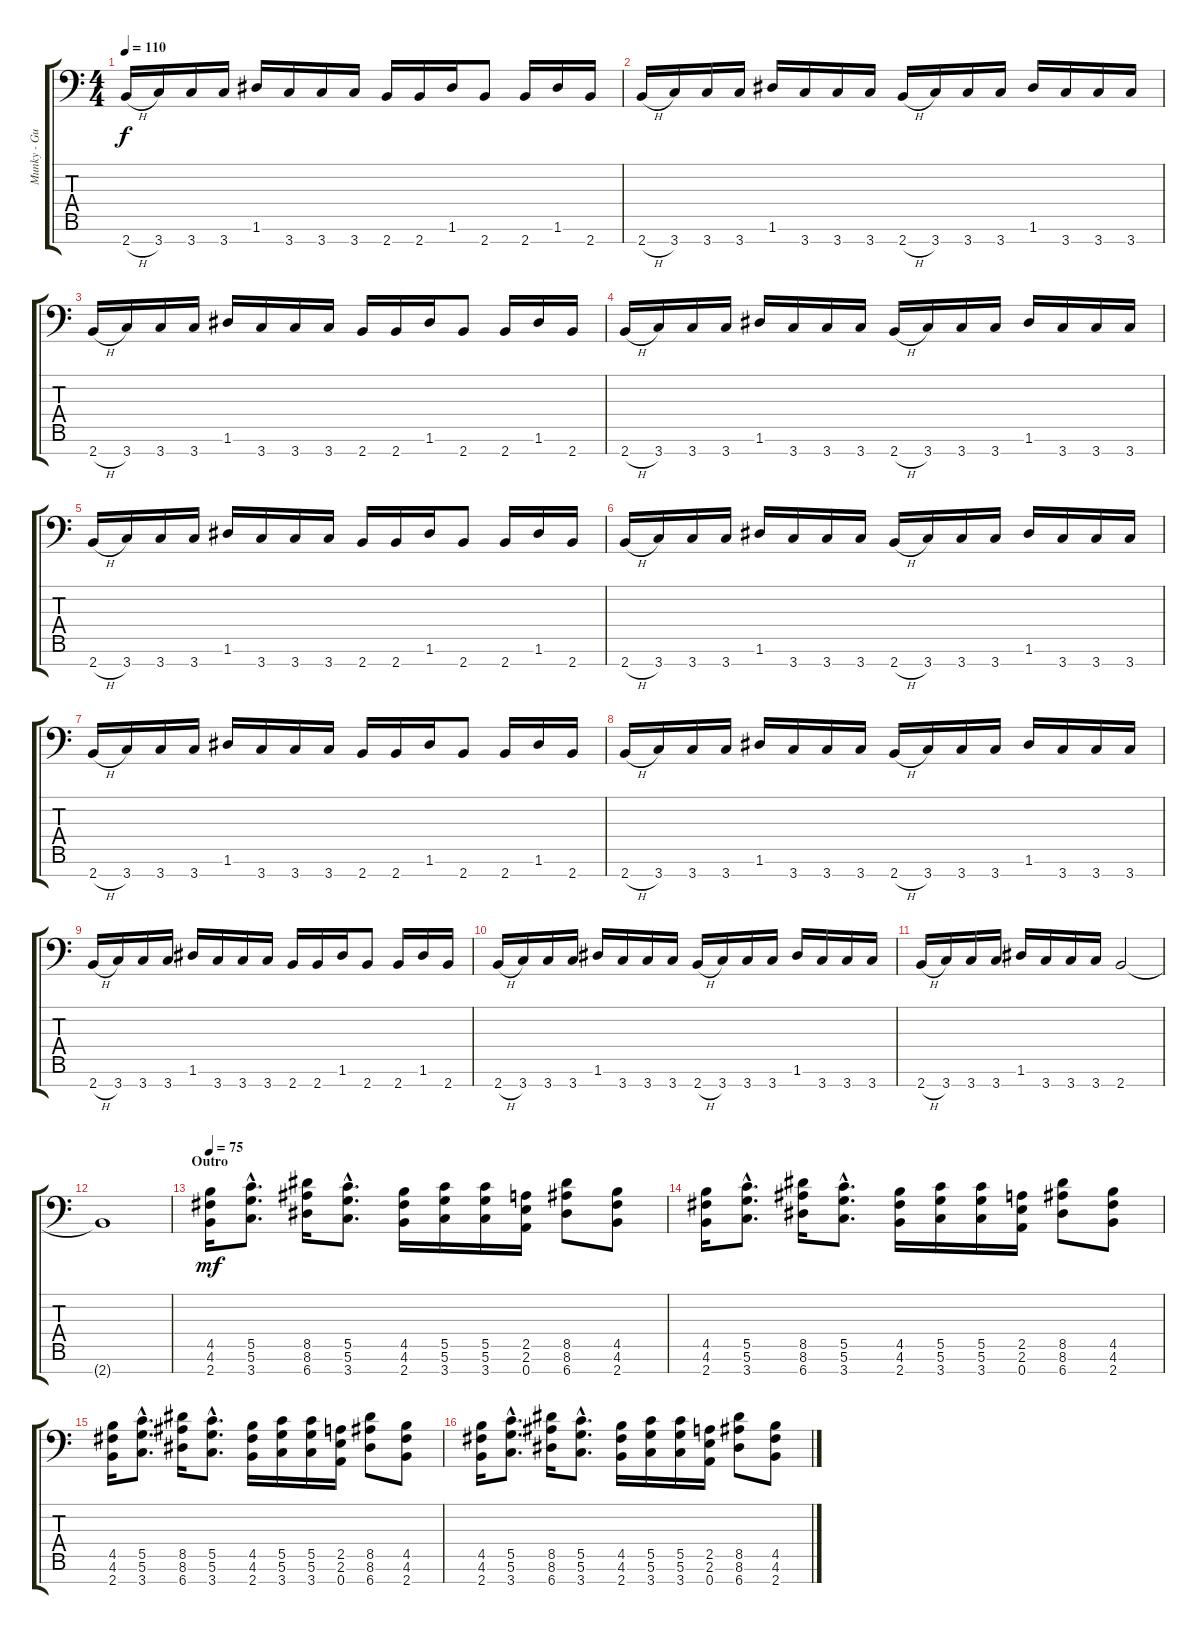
\track ("Munky - Guitar" "Munky - Gu") {instrument distortionguitar}
\staff {score tabs}
\tuning (D4 A3 F3 C3 G2 D2 A1) {hide}
\ts (4 4)
\tempo 110
\clef f4
\ks c
2.7{h}.16{dy f} 3.7.16 3.7.16 3.7.16 1.6.16 3.7.16 3.7.16 3.7.16 2.7.16 2.7.16 1.6.16 2.7.8 2.7.16 1.6.16 2.7.16 |
2.7{h}.16 3.7.16 3.7.16 3.7.16 1.6.16 3.7.16 3.7.16 3.7.16 2.7{h}.16 3.7.16 3.7.16 3.7.16 1.6.16 3.7.16 3.7.16 3.7.16 |
2.7{h}.16 3.7.16 3.7.16 3.7.16 1.6.16 3.7.16 3.7.16 3.7.16 2.7.16 2.7.16 1.6.16 2.7.8 2.7.16 1.6.16 2.7.16 |
2.7{h}.16 3.7.16 3.7.16 3.7.16 1.6.16 3.7.16 3.7.16 3.7.16 2.7{h}.16 3.7.16 3.7.16 3.7.16 1.6.16 3.7.16 3.7.16 3.7.16 |
2.7{h}.16 3.7.16 3.7.16 3.7.16 1.6.16 3.7.16 3.7.16 3.7.16 2.7.16 2.7.16 1.6.16 2.7.8 2.7.16 1.6.16 2.7.16 |
2.7{h}.16 3.7.16 3.7.16 3.7.16 1.6.16 3.7.16 3.7.16 3.7.16 2.7{h}.16 3.7.16 3.7.16 3.7.16 1.6.16 3.7.16 3.7.16 3.7.16 |
2.7{h}.16 3.7.16 3.7.16 3.7.16 1.6.16 3.7.16 3.7.16 3.7.16 2.7.16 2.7.16 1.6.16 2.7.8 2.7.16 1.6.16 2.7.16 |
2.7{h}.16 3.7.16 3.7.16 3.7.16 1.6.16 3.7.16 3.7.16 3.7.16 2.7{h}.16 3.7.16 3.7.16 3.7.16 1.6.16 3.7.16 3.7.16 3.7.16 |
2.7{h}.16 3.7.16 3.7.16 3.7.16 1.6.16 3.7.16 3.7.16 3.7.16 2.7.16 2.7.16 1.6.16 2.7.8 2.7.16 1.6.16 2.7.16 |
2.7{h}.16 3.7.16 3.7.16 3.7.16 1.6.16 3.7.16 3.7.16 3.7.16 2.7{h}.16 3.7.16 3.7.16 3.7.16 1.6.16 3.7.16 3.7.16 3.7.16 |
2.7{h}.16 3.7.16 3.7.16 3.7.16 1.6.16 3.7.16 3.7.16 3.7.16 2.7.2 |
2.7{t}.1 |
\section ("" "Outro")
\tempo 75
(4.5 4.6 2.7).16{dy mf volume 10 instrument overdrivenguitar} (5.5{hac} 5.6{hac} 3.7{hac}).8{d} (8.5 8.6 6.7).16 (5.5{hac} 5.6{hac} 3.7{hac}).8{d} (4.5 4.6 2.7).16 (5.5 5.6 3.7).16 (5.5 5.6 3.7).16 (2.5 2.6 0.7).16 (8.5 8.6 6.7).8 (4.5 4.6 2.7).8 |
(4.5 4.6 2.7).16 (5.5{hac} 5.6{hac} 3.7{hac}).8{d} (8.5 8.6 6.7).16 (5.5{hac} 5.6{hac} 3.7{hac}).8{d} (4.5 4.6 2.7).16 (5.5 5.6 3.7).16 (5.5 5.6 3.7).16 (2.5 2.6 0.7).16 (8.5 8.6 6.7).8 (4.5 4.6 2.7).8 |
(4.5 4.6 2.7).16 (5.5{hac} 5.6{hac} 3.7{hac}).8{d} (8.5 8.6 6.7).16 (5.5{hac} 5.6{hac} 3.7{hac}).8{d} (4.5 4.6 2.7).16 (5.5 5.6 3.7).16 (5.5 5.6 3.7).16 (2.5 2.6 0.7).16 (8.5 8.6 6.7).8 (4.5 4.6 2.7).8 |
(4.5 4.6 2.7).16 (5.5{hac} 5.6{hac} 3.7{hac}).8{d} (8.5 8.6 6.7).16 (5.5{hac} 5.6{hac} 3.7{hac}).8{d} (4.5 4.6 2.7).16 (5.5 5.6 3.7).16 (5.5 5.6 3.7).16 (2.5 2.6 0.7).16 (8.5 8.6 6.7).8 (4.5 4.6 2.7).8
